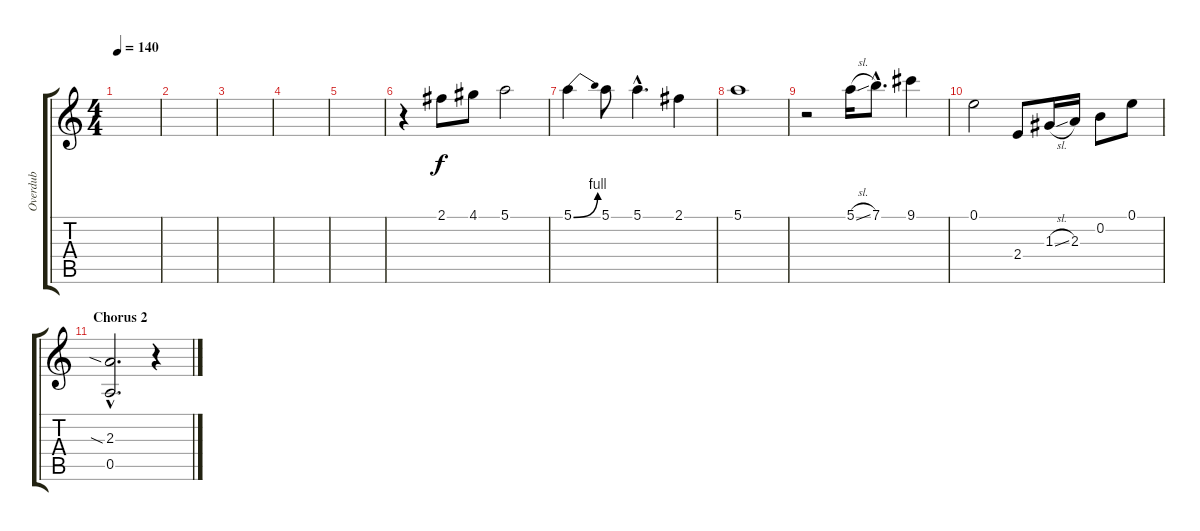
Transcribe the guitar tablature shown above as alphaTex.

\track ("Overdub" "Overdub") {instrument distortionguitar}
\staff {score tabs}
\tuning (E4 B3 G3 D3 A2 E2) {hide}
\ts (4 4)
\tempo 140
\clef g2
\ks c
|
|
|
|
|
r.4 2.1.8 4.1.8 5.1.2 |
5.1{be (bend 0 0 60 4)}.4 5.1.8 5.1{hac}.4{d} 2.1.4 |
5.1.1 |
r.2 5.1{sl}.16 7.1{hac}.8{d} 9.1.4 |
0.1.2 2.4.8 1.3{sl}.16 2.3.16 0.2.8 0.1.8 |
\section ("" "Chorus 2")
(2.3{sia hac} 0.5{hac}).2{d} r.4
